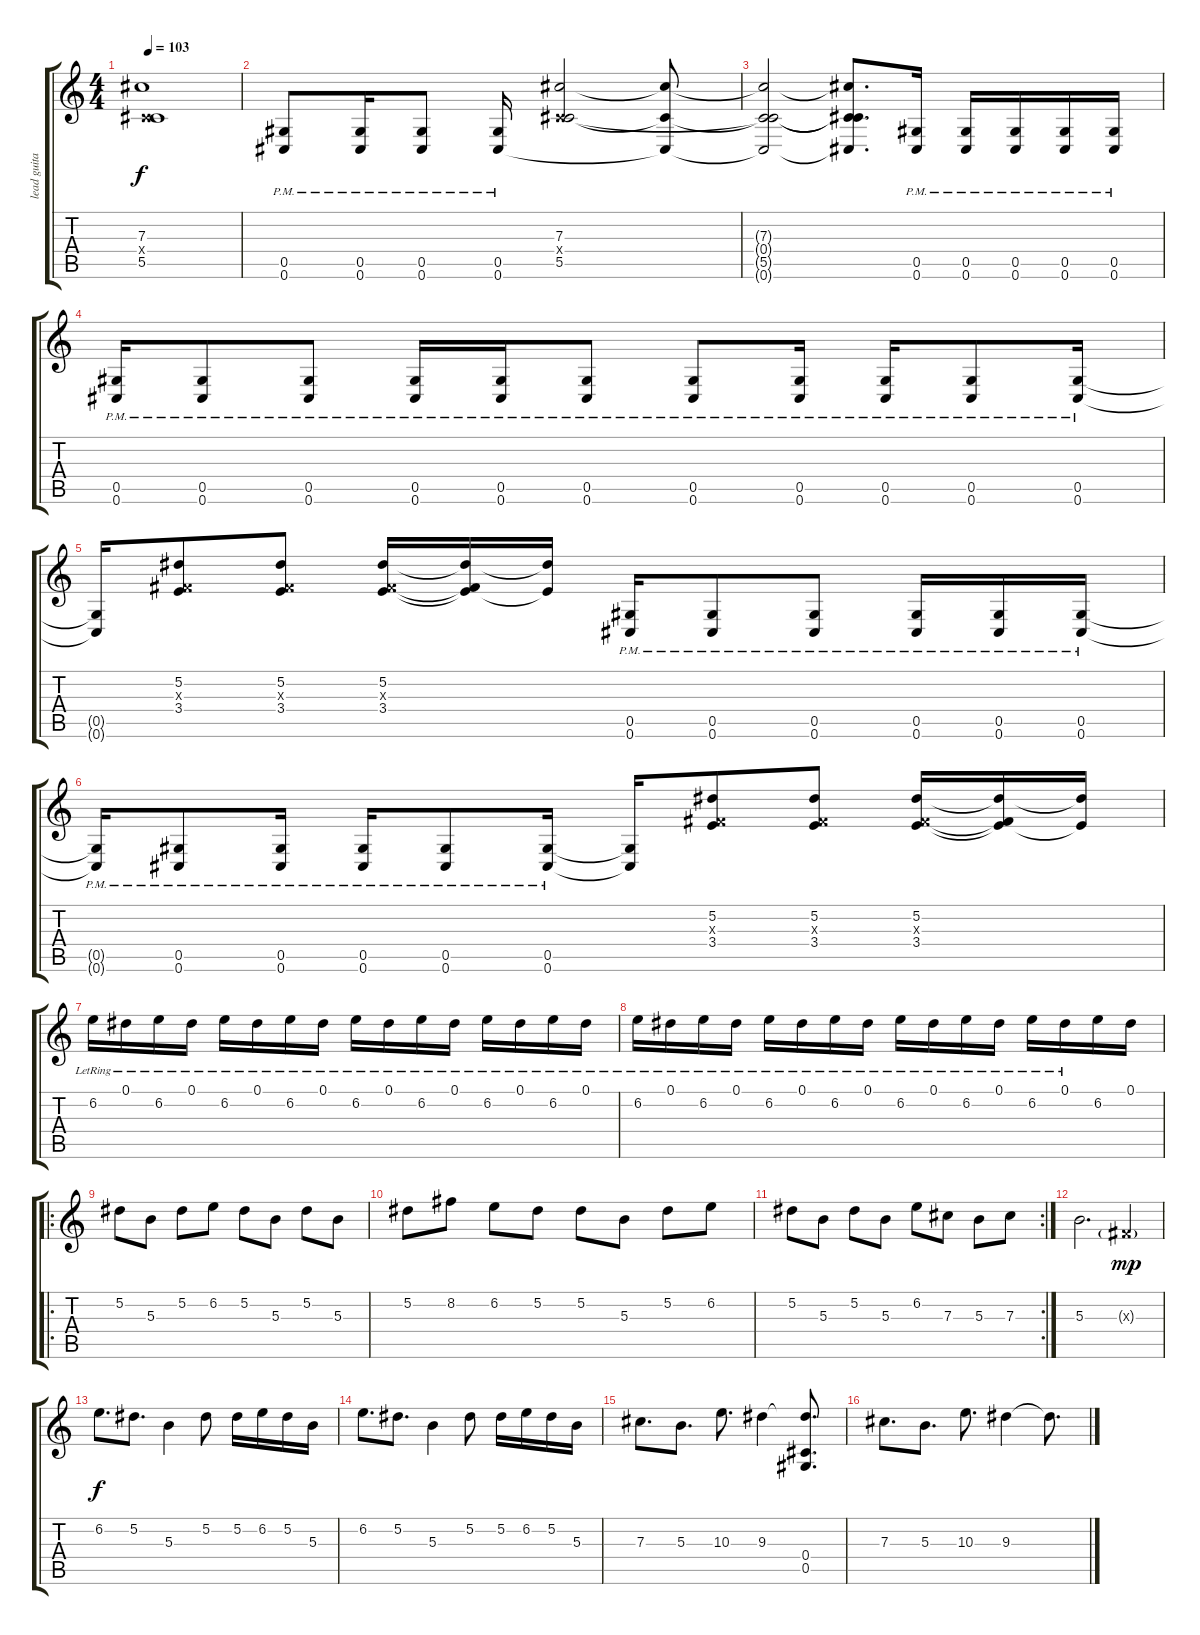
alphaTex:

\track ("lead guitar" "lead guita") {instrument distortionguitar}
\staff {score tabs}
\tuning (Eb4 Bb3 Gb3 Db3 Ab2 Db2) {hide}
\ts (4 4)
\tempo 103
\clef g2
\ks c
(7.3 0.4{x} 5.5).1{dy f} |
(0.5{pm} 0.6{pm}).8 (0.5{pm} 0.6{pm}).16 (0.5{pm} 0.6{pm}).8 (0.5{pm} 0.6{pm}).16 (7.3 0.4{x} 5.5).2 (7.3{t} 5.5{t} 0.6{t}).8 |
(7.3{t} 0.4{t} 5.5{t} 0.6{t}).2 (7.3{t} 0.4{t} 5.5{t} 0.6{t}).8{d} (0.5{pm} 0.6{pm}).16 (0.5{pm} 0.6{pm}).16 (0.5{pm} 0.6{pm}).16 (0.5{pm} 0.6{pm}).16 (0.5{pm} 0.6{pm}).16 |
(0.5{pm} 0.6{pm}).16 (0.5{pm} 0.6{pm}).8 (0.5{pm} 0.6{pm}).8 (0.5{pm} 0.6{pm}).16 (0.5{pm} 0.6{pm}).16 (0.5{pm} 0.6{pm}).8 (0.5{pm} 0.6{pm}).8 (0.5{pm} 0.6{pm}).16 (0.5{pm} 0.6{pm}).16 (0.5{pm} 0.6{pm}).8 (0.5{pm} 0.6{pm}).16 |
(0.5{t} 0.6{t}).16 (5.2 0.3{x} 3.4).8 (5.2 0.3{x} 3.4).8 (5.2 0.3{x} 3.4).16 (5.2{t} 0.3{t} 3.4{t}).16 (5.2{t} 3.4{t}).16 (0.5{pm} 0.6{pm}).16 (0.5{pm} 0.6{pm}).8 (0.5{pm} 0.6{pm}).8 (0.5{pm} 0.6{pm}).16 (0.5{pm} 0.6{pm}).16 (0.5{pm} 0.6{pm}).16 |
(0.5{pm t} 0.6{pm t}).16 (0.5{pm} 0.6{pm}).8 (0.5{pm} 0.6{pm}).16 (0.5{pm} 0.6{pm}).16 (0.5{pm} 0.6{pm}).8 (0.5{pm} 0.6{pm}).16 (0.5{t} 0.6{t}).16 (5.2 0.3{x} 3.4).8 (5.2 0.3{x} 3.4).8 (5.2 0.3{x} 3.4).16 (5.2{t} 0.3{t} 3.4{t}).16 (5.2{t} 3.4{t}).16 |
6.2{lr}.16 0.1{lr}.16 6.2{lr}.16 0.1{lr}.16 6.2{lr}.16 0.1{lr}.16 6.2{lr}.16 0.1{lr}.16 6.2{lr}.16 0.1{lr}.16 6.2{lr}.16 0.1{lr}.16 6.2{lr}.16 0.1{lr}.16 6.2{lr}.16 0.1{lr}.16 |
6.2{lr}.16 0.1{lr}.16 6.2{lr}.16 0.1{lr}.16 6.2{lr}.16 0.1{lr}.16 6.2{lr}.16 0.1{lr}.16 6.2{lr}.16 0.1{lr}.16 6.2{lr}.16 0.1{lr}.16 6.2{lr}.16 0.1{lr}.16 6.2.16 0.1.16 |
\ro
5.2.8 5.3.8 5.2.8 6.2.8 5.2.8 5.3.8 5.2.8 5.3.8 |
5.2.8 8.2.8 6.2.8 5.2.8 5.2.8 5.3.8 5.2.8 6.2.8 |
\rc 2
5.2.8 5.3.8 5.2.8 5.3.8 6.2.8 7.3.8 5.3.8 7.3.8 |
5.3.2{d} 0.3{g x}.4{dy mp} |
6.2.8{d dy f} 5.2.8{d} 5.3.4 5.2.8 5.2.16 6.2.16 5.2.16 5.3.16 |
6.2.8{d} 5.2.8{d} 5.3.4 5.2.8 5.2.16 6.2.16 5.2.16 5.3.16 |
7.3.8{d} 5.3.8{d} 10.3.8{d} 9.3.4 (9.3{t} 0.4 0.5).8{d} |
7.3.8{d} 5.3.8{d} 10.3.8{d} 9.3.4 9.3{t}.8{d}
